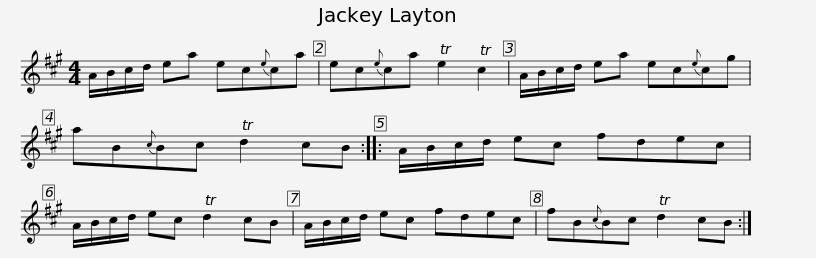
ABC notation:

X:1
L:1/8
M:4/4
I:linebreak $
K:A
V:1 treble
V:1
 A/B/c/d/ ea ec{e}ca | ec{e}ca Te2 Tc2 | A/B/c/d/ ea ec{e}cg | aB{c}Bc Td2 cB ::$ A/B/c/d/ ec fdec | %5
 A/B/c/d/ ec Td2 cB | A/B/c/d/ ec fdec | fB{c}Bc Td2 cB :| %8
